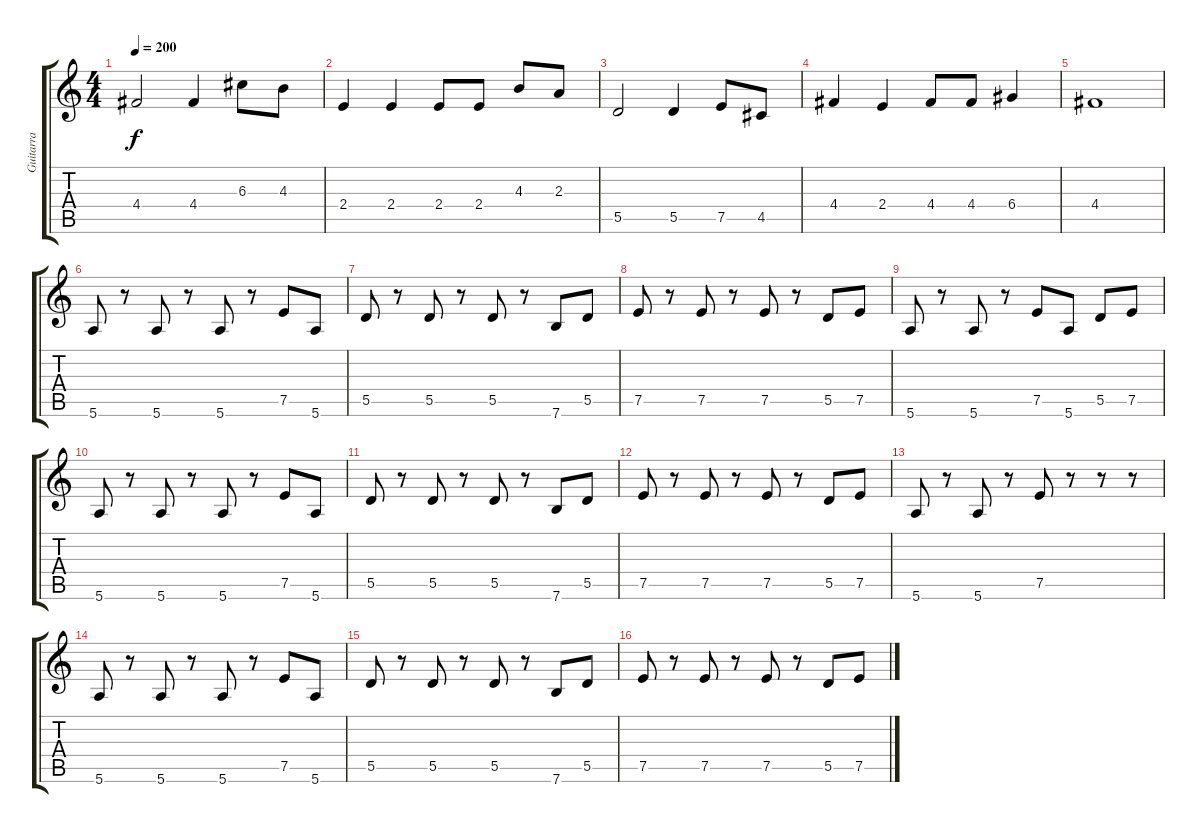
\track ("Guitarra" "Guitarra") {instrument electricguitarclean}
\staff {score tabs}
\tuning (E4 B3 G3 D3 A2 E2) {hide}
\ts (4 4)
\tempo 200
\clef g2
\ks c
4.4.2{dy f} 4.4.4 6.3.8 4.3.8 |
2.4.4 2.4.4 2.4.8 2.4.8 4.3.8 2.3.8 |
5.5.2 5.5.4 7.5.8 4.5.8 |
4.4.4 2.4.4 4.4.8 4.4.8 6.4.4 |
4.4.1 |
5.6.8 r.8 5.6.8 r.8 5.6.8 r.8 7.5.8 5.6.8 |
5.5.8 r.8 5.5.8 r.8 5.5.8 r.8 7.6.8 5.5.8 |
7.5.8 r.8 7.5.8 r.8 7.5.8 r.8 5.5.8 7.5.8 |
5.6.8 r.8 5.6.8 r.8 7.5.8 5.6.8 5.5.8 7.5.8 |
5.6.8 r.8 5.6.8 r.8 5.6.8 r.8 7.5.8 5.6.8 |
5.5.8 r.8 5.5.8 r.8 5.5.8 r.8 7.6.8 5.5.8 |
7.5.8 r.8 7.5.8 r.8 7.5.8 r.8 5.5.8 7.5.8 |
5.6.8 r.8 5.6.8 r.8 7.5.8 r.8 r.8 r.8 |
5.6.8 r.8 5.6.8 r.8 5.6.8 r.8 7.5.8 5.6.8 |
5.5.8 r.8 5.5.8 r.8 5.5.8 r.8 7.6.8 5.5.8 |
7.5.8 r.8 7.5.8 r.8 7.5.8 r.8 5.5.8 7.5.8
